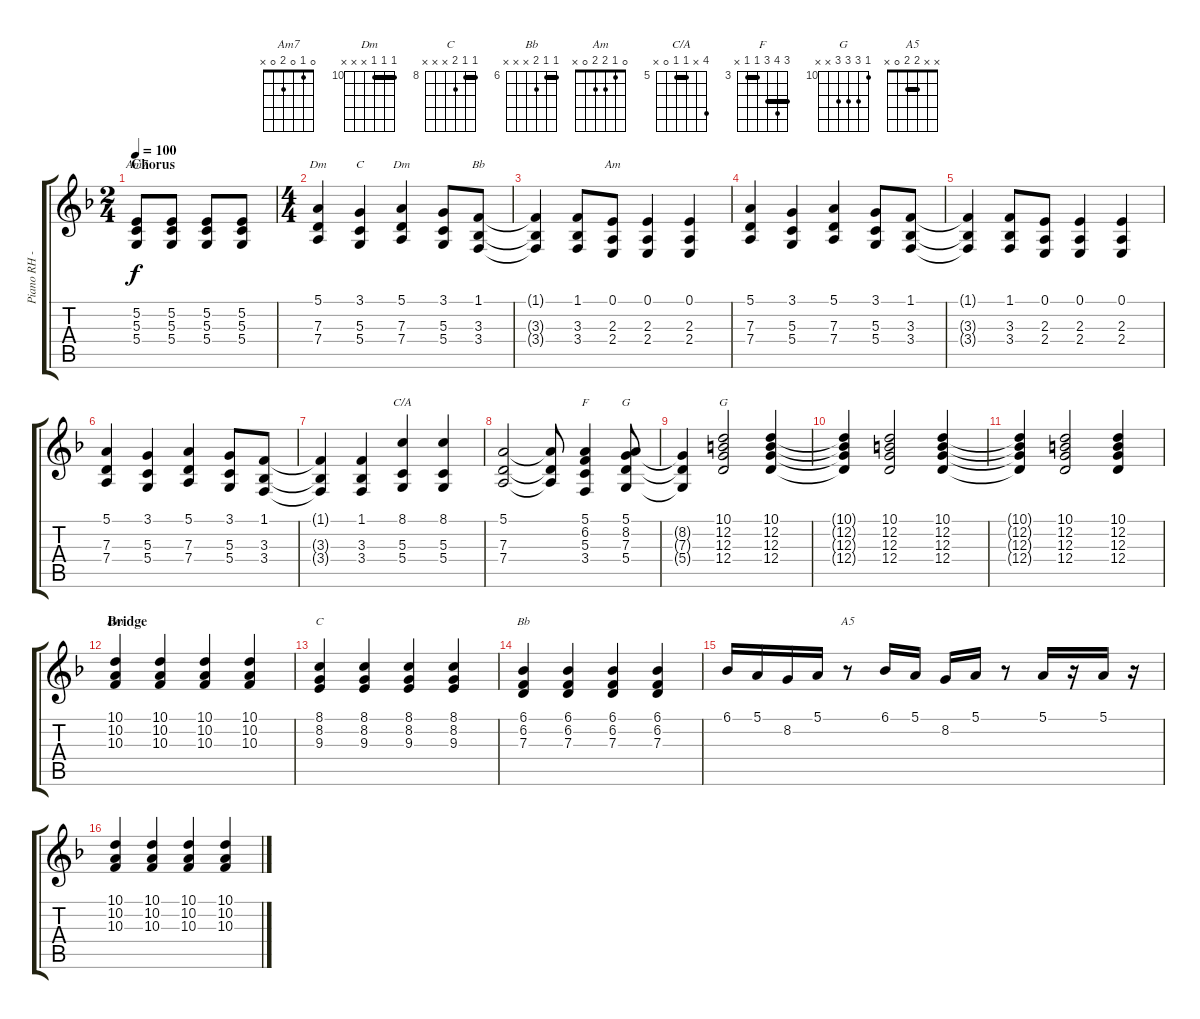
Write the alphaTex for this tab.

\track ("Piano RH - Jon Oliva" "Piano RH -") {instrument acousticgrandpiano}
\staff {score tabs}
\tuning (E4 B3 G3 D3 A2 E2) {hide}
\chord ("Am7" 0 1 0 2 0 x)
\chord ("Dm" 1 3 2 0 x x)
\chord ("C" 0 1 0 2 3 x)
\chord ("Dm" 1 3 2 0 0 x)
\chord ("Bb" 1 3 3 0 1 x)
\chord ("Am" 0 1 2 2 0 x)
\chord ("C/A" 8 x 5 5 0 x) {firstfret 5 barre 5}
\chord ("F" 5 6 5 3 3 x) {firstfret 3 barre (3 5)}
\chord ("G" 3 0 0 0 2 3)
\chord ("G" 10 12 12 12 x x) {firstfret 10}
\chord ("Dm" 10 10 10 x x x) {firstfret 10 barre 10}
\chord ("C" 8 8 9 x x x) {firstfret 8 barre 8}
\chord ("Bb" 6 6 7 x x x) {firstfret 6 barre 6}
\chord ("A5" x x 2 2 0 x) {barre 2}
\ts (2 4)
\section ("" "Chorus")
\tempo 100
\clef g2
\ks f
(5.2 5.3 5.4).8{ch "Am7" dy f} (5.2 5.3 5.4).8 (5.2 5.3 5.4).8 (5.2 5.3 5.4).8 |
\ts (4 4)
(5.1 7.3 7.4).4{ch "Dm"} (3.1 5.3 5.4).4{ch "C"} (5.1 7.3 7.4).4{ch "Dm"} (3.1 5.3 5.4).8 (1.1 3.3 3.4).8{ch "Bb"} |
(1.1{t} 3.3{t} 3.4{t}).4 (1.1 3.3 3.4).8 (0.1 2.3 2.4).8{ch "Am"} (0.1 2.3 2.4).4 (0.1 2.3 2.4).4 |
(5.1 7.3 7.4).4 (3.1 5.3 5.4).4 (5.1 7.3 7.4).4 (3.1 5.3 5.4).8 (1.1 3.3 3.4).8 |
(1.1{t} 3.3{t} 3.4{t}).4 (1.1 3.3 3.4).8 (0.1 2.3 2.4).8 (0.1 2.3 2.4).4 (0.1 2.3 2.4).4 |
(5.1 7.3 7.4).4 (3.1 5.3 5.4).4 (5.1 7.3 7.4).4 (3.1 5.3 5.4).8 (1.1 3.3 3.4).8 |
(1.1{t} 3.3{t} 3.4{t}).4 (1.1 3.3 3.4).4 (8.1 5.3 5.4).4{ch "C/A"} (8.1 5.3 5.4).4 |
(5.1 7.3 7.4).2 (5.1{t} 7.3{t} 7.4{t}).8 (5.1 6.2 5.3 3.4).4{ch "F"} (5.1 8.2 7.3 5.4).8{ch "G"} |
(8.2{t} 7.3{t} 5.4{t}).4 (10.1 12.2 12.3 12.4).2{ch "G"} (10.1 12.2 12.3 12.4).4 |
(10.1{t} 12.2{t} 12.3{t} 12.4{t}).4 (10.1 12.2 12.3 12.4).2 (10.1 12.2 12.3 12.4).4 |
(10.1{t} 12.2{t} 12.3{t} 12.4{t}).4 (10.1 12.2 12.3 12.4).2 (10.1 12.2 12.3 12.4).4 |
\section ("" "Bridge")
(10.1 10.2 10.3).4{ch "Dm"} (10.1 10.2 10.3).4 (10.1 10.2 10.3).4 (10.1 10.2 10.3).4 |
(8.1 8.2 9.3).4{ch "C"} (8.1 8.2 9.3).4 (8.1 8.2 9.3).4 (8.1 8.2 9.3).4 |
(6.1 6.2 7.3).4{ch "Bb"} (6.1 6.2 7.3).4 (6.1 6.2 7.3).4 (6.1 6.2 7.3).4 |
6.1.16 5.1.16 8.2.16 5.1.16 r.8{ch "A5"} 6.1.16 5.1.16 8.2.16 5.1.16 r.8 5.1.16 r.16 5.1.16 r.16 |
(10.1 10.2 10.3).4 (10.1 10.2 10.3).4 (10.1 10.2 10.3).4 (10.1 10.2 10.3).4
